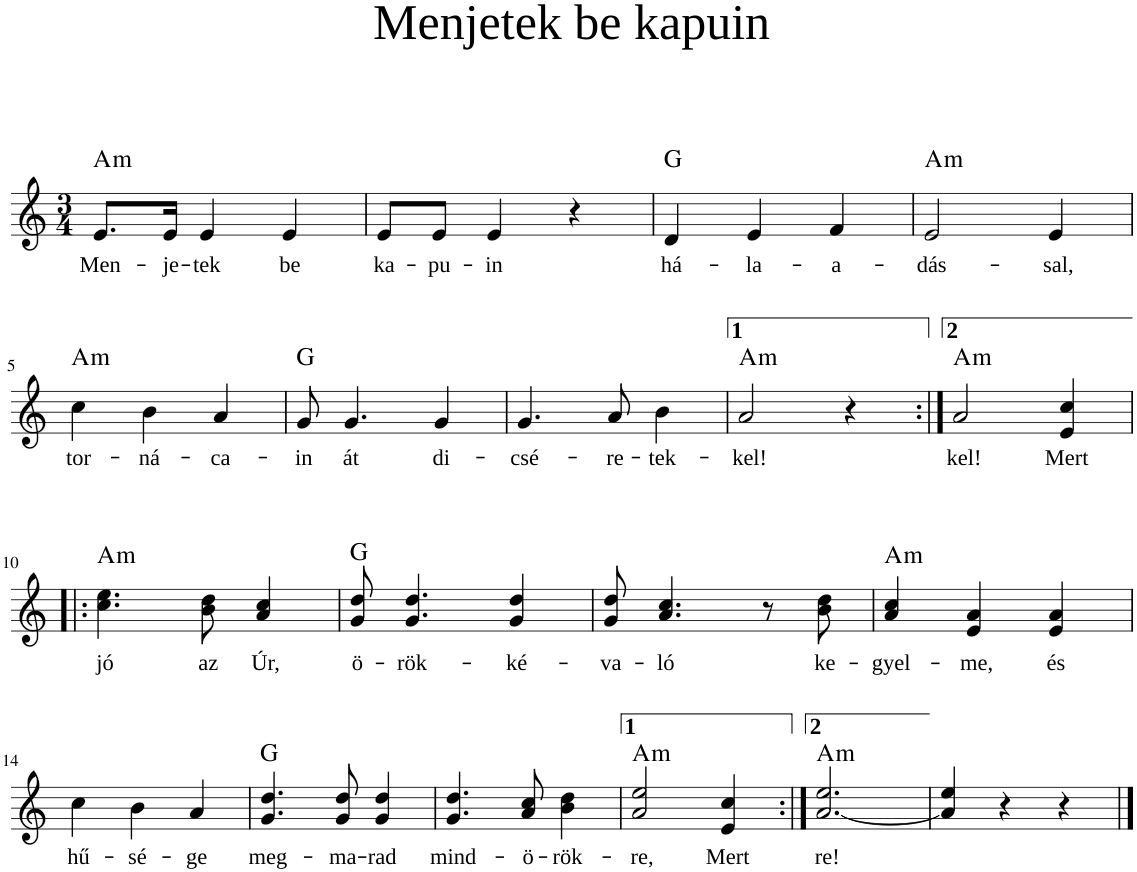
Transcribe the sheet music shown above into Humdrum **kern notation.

**kern	**text	**harte
*part1	*part1	*part1
*staff1	*staff1	*
*I"Piano	*	*
*I'Pno	*	*
*clefG2	*	*
*k[]	*	*
*M3/4	*	*
=1	=1	=1
!	!LO:LY:b	!LO:H:kt=m
8.e/L	Men-	A:min
!	!LO:LY:b	!
16e/Jk	-je-	.
!	!LO:LY:b	!
4e/	-tek	.
!	!LO:LY:b	!
4e/	be	.
=2	=2	=2
!	!LO:LY:b	!
8e/L	ka-	.
!	!LO:LY:b	!
8e/J	-pu-	.
!	!LO:LY:b	!
4e/	-in	.
4r	.	.
=3	=3	=3
!	!LO:LY:b	!LO:H:kt=N.C.
4d/	há-	N
!	!LO:LY:b	!
4e/	-la-	.
!	!LO:LY:b	!
4f/	-a-	.
=4	=4	=4
!	!LO:LY:b	!LO:H:kt=m
2e/	-dás-	A:min
!	!LO:LY:b	!
4e/	-sal,	.
!!LO:LB:g=z
=5	=5	=5
!	!LO:LY:b	!LO:H:kt=m
4cc\	tor-	A:min
!	!LO:LY:b	!
4b\	-ná-	.
!	!LO:LY:b	!
4a/	-ca-	.
=6	=6	=6
!	!LO:LY:b	!LO:H:kt=N.C.
8g/	-in	N
!	!LO:LY:b	!
4.g/	át	.
!	!LO:LY:b	!
4g/	di-	.
=7	=7	=7
!	!LO:LY:b	!
4.g/	-csé-	.
!	!LO:LY:b	!
8a/	-re-	.
!	!LO:LY:b	!
4b\	-tek-	.
=8	=8	=8
!	!LO:LY:b	!LO:H:kt=m
2a/	-kel!	A:min
4r	.	.
=9:|!	=9:|!	=9:|!
!	!LO:LY:b	!LO:H:kt=m
2a/	kel!	A:min
!	!LO:LY:b	!
4e/ 4cc/	Mert	.
!!LO:LB:g=z
=10!|:	=10!|:	=10!|:
!	!LO:LY:b	!LO:H:kt=m
4.cc\ 4.ee\	jó	A:min
!	!LO:LY:b	!
8b\ 8dd\	az	.
!	!LO:LY:b	!
4a/ 4cc/	Úr,	.
=11	=11	=11
!	!LO:LY:b	!LO:H:kt=N.C.
8g/ 8dd/	ö-	N
!	!LO:LY:b	!
4.g/ 4.dd/	-rök-	.
!	!LO:LY:b	!
4g/ 4dd/	-ké-	.
=12	=12	=12
!	!LO:LY:b	!
8g/ 8dd/	-va-	.
!	!LO:LY:b	!
4.a/ 4.cc/	-ló	.
8r	.	.
!	!LO:LY:b	!
8b\ 8dd\	ke-	.
=13	=13	=13
!	!LO:LY:b	!LO:H:kt=m
4a/ 4cc/	-gyel-	A:min
!	!LO:LY:b	!
4e/ 4a/	-me,	.
!	!LO:LY:b	!
4e/ 4a/	és	.
!!LO:LB:g=z
=14	=14	=14
!	!LO:LY:b	!
4cc\	hű-	.
!	!LO:LY:b	!
4b\	-sé-	.
!	!LO:LY:b	!
4a/	-ge	.
=15	=15	=15
!	!LO:LY:b	!LO:H:kt=N.C.
4.g/ 4.dd/	meg-	N
!	!LO:LY:b	!
8g/ 8dd/	-ma-	.
!	!LO:LY:b	!
4g/ 4dd/	-rad	.
=16	=16	=16
!	!LO:LY:b	!
4.g/ 4.dd/	mind-	.
!	!LO:LY:b	!
8a/ 8cc/	-ö-	.
!	!LO:LY:b	!
4b\ 4dd\	-rök-	.
=17	=17	=17
!	!LO:LY:b	!LO:H:kt=m
2a/ 2ee/	-re,	A:min
!	!LO:LY:b	!
4e/ 4cc/	Mert	.
=18:|!	=18:|!	=18:|!
!	!LO:LY:b	!LO:H:kt=m
[2.a/ 2.ee/	re!	A:min
=19	=19	=19
4a/] 4ee/	.	.
4r	.	.
4r	.	.
==	==	==
*-	*-	*-
